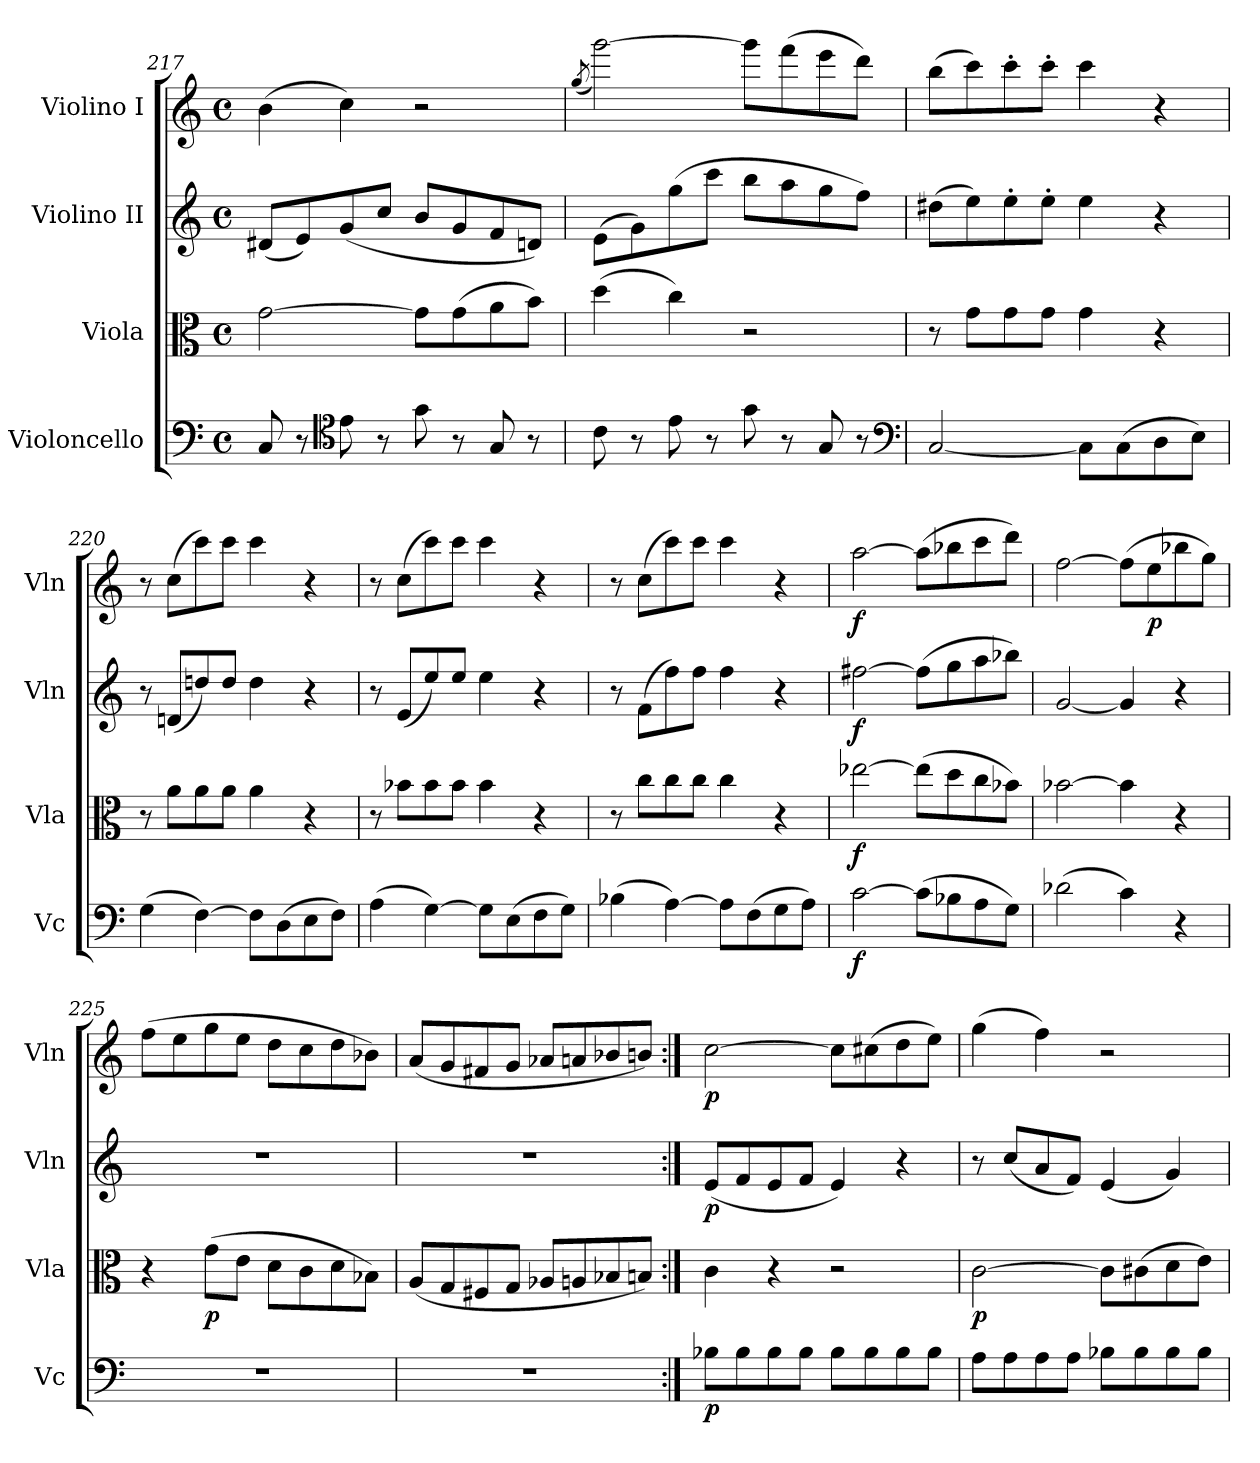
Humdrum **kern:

**kern	**dynam	**kern	**dynam	**kern	**dynam	**kern	**dynam
*part4	*part4	*part3	*part3	*part2	*part2	*part1	*part1
*staff4	*staff4	*staff3	*staff3	*staff2	*staff2	*staff1	*staff1
*I"Violoncello	*	*I"Viola	*	*I"Violino II	*	*I"Violino I	*
*I'Vc	*	*I'Vla	*	*I'Vln	*	*I'Vln	*
*clefF4	*	*clefC3	*	*clefG2	*	*clefG2	*
*k[]	*	*k[]	*	*k[]	*	*k[]	*
*C:	*	*C:	*	*C:	*	*C:	*
*M4/4	*	*M4/4	*	*M4/4	*	*M4/4	*
*met(c)	*	*met(c)	*	*met(c)	*	*met(c)	*
=217	=217	=217	=217	=217	=217	=217	=217
8C	.	[2g	.	(8d#XL	.	(4b	.
8r	.	.	.	8e)	.	.	.
*clefC4	*	*	*	*	*	*	*
8e	.	.	.	(8g	.	4cc)	.
8r	.	.	.	8ccJ	.	.	.
8g	.	8gL]	.	8bL	.	2r	.
8r	.	(8g	.	8g	.	.	.
8G	.	8a	.	8f	.	.	.
8r	.	8bJ)	.	8dnJ)	.	.	.
!!LO:LB:g=z
=218	=218	=218	=218	=218	=218	=218	=218
.	.	.	.	.	.	(<8qgg/	.
8c	.	(4dd	.	(8eL	.	[2ggg)	.
8r	.	.	.	8g)	.	.	.
8e	.	4cc)	.	(8gg	.	.	.
8r	.	.	.	8cccJ	.	.	.
8g	.	2r	.	8bbL	.	8gggL]	.
8r	.	.	.	8aa	.	(8fff	.
8G	.	.	.	8gg	.	8eee	.
8r	.	.	.	8ffJ)	.	8dddJ)	.
*clefF4	*	*	*	*	*	*	*
=219	=219	=219	=219	=219	=219	=219	=219
[2C	.	8r	.	(8dd#XL	.	(8bbL	.
.	.	8gL	.	8ee)	.	8ccc)	.
.	.	8g	.	8ee'	.	8ccc'	.
.	.	8gJ	.	8ee'J	.	8ccc'J	.
8CL]	.	4g	.	4ee	.	4ccc	.
(8C	cre	.	.	.	.	.	.
8D	.	4r	.	4r	.	4r	.
8EJ)	.	.	.	.	.	.	.
=220	=220	=220	=220	=220	=220	=220	=220
(4G	.	8r	.	8r	.	8r	.
.	.	8aL	cre	(8dnL	cre	(8ccL	cre
[4F)	scen	8a	.	8ddn)	.	8ccc)	.
.	.	8aJ	.	8ddJ	.	8cccJ	.
8FL]	.	4a	.	4dd	.	4ccc	.
(8D	.	.	.	.	.	.	.
8E	.	4r	.	4r	.	4r	.
8FJ)	.	.	.	.	.	.	.
=221	=221	=221	=221	=221	=221	=221	=221
(4A	.	8r	.	8r	.	8r	.
.	.	8b-XL	scen	(8e/L	scen	(8ccL	scen
[4G)	.	8b-	.	8ee/)	.	8ccc)	.
.	.	8b-J	.	8ee/J	.	8cccJ	.
8GL]	.	4b-	.	4ee	.	4ccc	.
(8E	do	.	.	.	.	.	.
8F	.	4r	.	4r	.	4r	.
8GJ)	.	.	.	.	.	.	.
=222	=222	=222	=222	=222	=222	=222	=222
(4B-X	.	8r	.	8r	.	8r	.
.	.	8ccL	do	(8fL	do	(8ccL	do
[4A)	.	8cc	.	8ff)	.	8ccc)	.
.	.	8ccJ	.	8ffJ	.	8cccJ	.
8AL]	.	4cc	.	4ff	.	4ccc	.
(8F	.	.	.	.	.	.	.
8G	.	4r	.	4r	.	4r	.
8AJ)	.	.	.	.	.	.	.
=223	=223	=223	=223	=223	=223	=223	=223
[2c	f	[2ee-X	f	[2ff#X	f	[2aa	f
(8cL]	.	(8ee-L]	.	(8ff#L]	.	(8aaL]	.
8B-X	.	8dd	.	8gg	.	8bb-X	.
8A	.	8cc	.	8aa	.	8ccc	.
8GJ)	.	8b-XJ)	.	8bb-XJ)	.	8dddJ)	.
!!LO:LB:g=z
=224	=224	=224	=224	=224	=224	=224	=224
(2d-X	.	[2b-X	.	[2g	.	[2ff	.
4c)	.	4b-]	.	4g]	.	(8ffL]	.
.	.	.	.	.	.	8ee	p
4r	.	4r	.	4r	.	8bb-X	.
.	.	.	.	.	.	8ggJ)	.
=225	=225	=225	=225	=225	=225	=225	=225
1r	.	4r	.	1r	.	(8ffL	.
.	.	.	.	.	.	8ee	.
.	.	(8gL	p	.	.	8gg	.
.	.	8eJ	.	.	.	8eeJ	.
.	.	8dL	.	.	.	8ddL	.
.	.	8c	.	.	.	8cc	.
.	.	8d	.	.	.	8dd	.
.	.	8B-XJ)	.	.	.	8b-XJ)	.
=226	=226	=226	=226	=226	=226	=226	=226
1r	.	(8AL	.	1r	.	(8aL	.
.	.	8G	.	.	.	8g	.
.	.	8F#X	.	.	.	8f#X	.
.	.	8GJ	cresc.	.	.	8gJ	cresc.
.	.	8A-XL	.	.	.	8a-XL	.
.	.	8An	.	.	.	8an	.
.	.	8B-X	.	.	.	8b-X	.
.	.	8BnJ)	.	.	.	8bnJ)	.
=227:|!	=227:|!	=227:|!	=227:|!	=227:|!	=227:|!	=227:|!	=227:|!
8B-XL	p	4c	.	(8eL	p	[2cc	p
8B-	.	.	.	8f	.	.	.
8B-	.	4r	.	8e	.	.	.
8B-J	.	.	.	8fJ	.	.	.
8B-L	.	2r	.	4e)	.	8ccL]	.
8B-	.	.	.	.	.	(8cc#X	.
8B-	.	.	.	4r	.	8dd	.
8B-J	.	.	.	.	.	8eeJ)	.
=228	=228	=228	=228	=228	=228	=228	=228
8AL	.	[2c	p	8r	.	(4gg	.
8A	.	.	.	(8ccL	.	.	.
8A	.	.	.	8a	.	4ff)	.
8AJ	.	.	.	8fJ)	.	.	.
8B-XL	.	8cL]	.	(4e	.	2r	.
8B-	.	(8c#X	.	.	.	.	.
8B-	.	8d	.	4g)	.	.	.
8B-J	.	8eJ)	.	.	.	.	.
=	=	=	=	=	=	=	=
*-	*-	*-	*-	*-	*-	*-	*-
